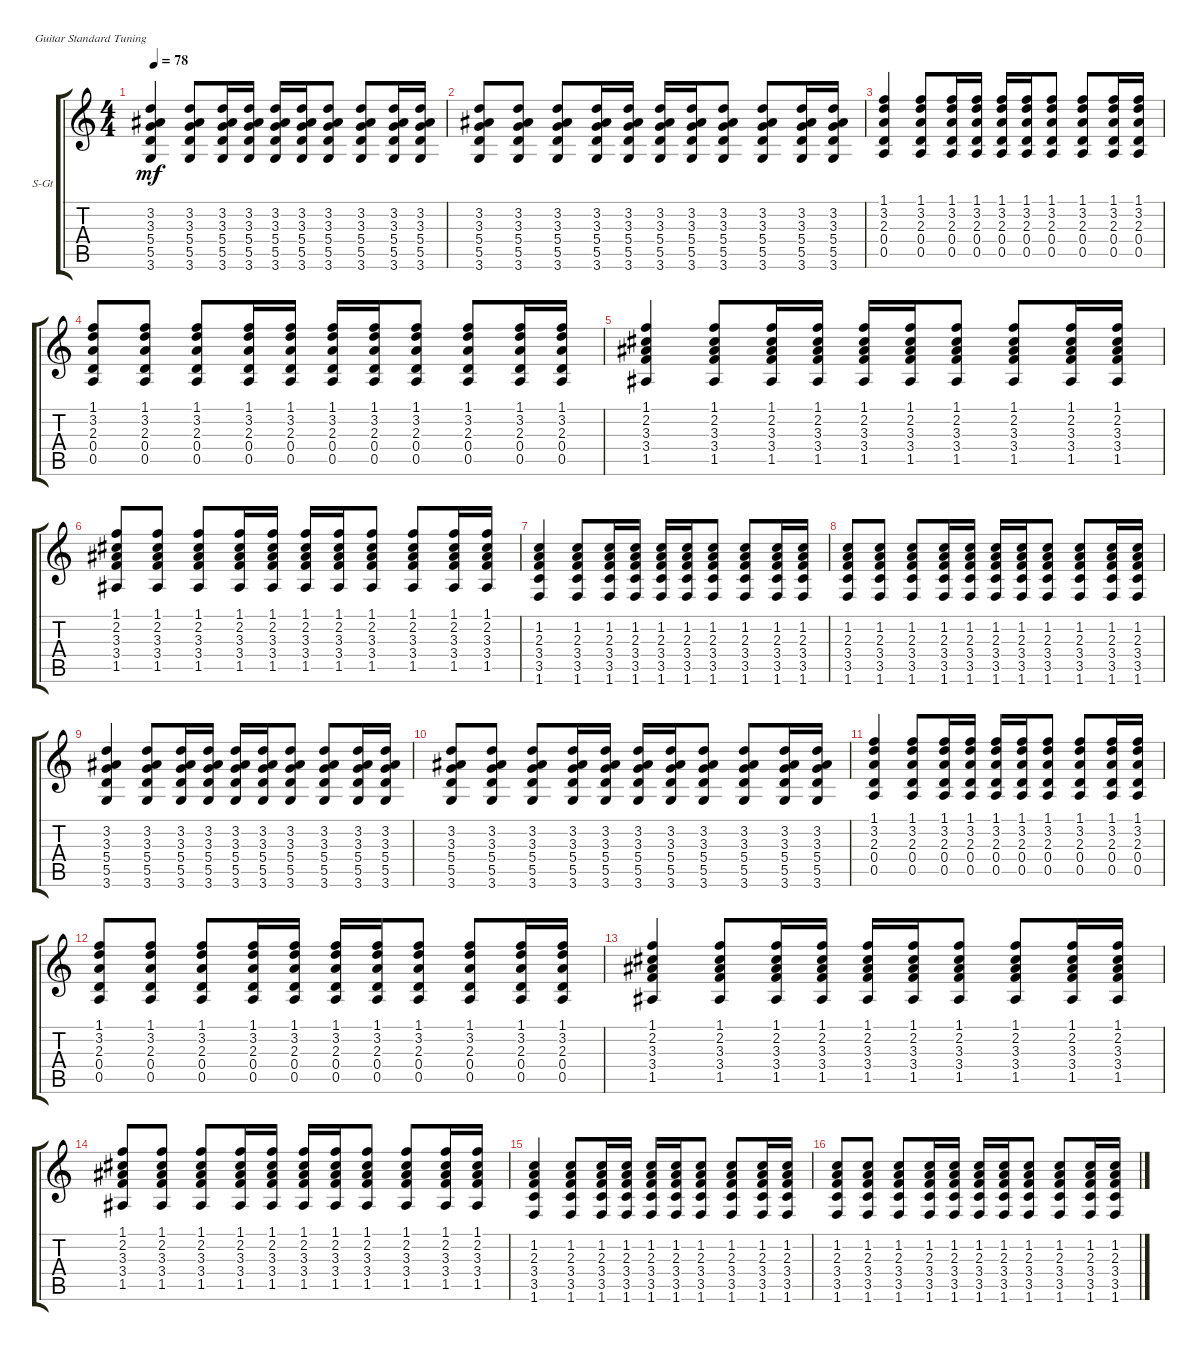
\defaultSystemsLayout 4
\bracketExtendMode groupsimilarinstruments
\firstSystemTrackNameOrientation horizontal
\otherSystemsTrackNameOrientation horizontal
\track ("Steel Guitar" "S-Gt") {instrument acousticguitarsteel}
\staff {score tabs}
\tuning (E4 B3 G3 D3 A2 E2)
\ts (4 4)
\tempo 78
\clef g2
\scale
0.333333
\ks c
(3.6 5.5 5.4 3.3 3.2).4{dy mf} (3.6 5.5 5.4 3.3 3.2).8 (3.6 5.5 5.4 3.3 3.2).16 (3.6 5.5 5.4 3.3 3.2).16 (3.6 5.5 5.4 3.3 3.2).16 (3.6 5.5 5.4 3.3 3.2).16 (3.6 5.5 5.4 3.3 3.2).8 (3.6 5.5 5.4 3.3 3.2).8 (3.6 5.5 5.4 3.3 3.2).16 (3.6 5.5 5.4 3.3 3.2).16 |
\scale
0.333333 (3.6 5.5 5.4 3.3 3.2).8 (3.6 5.5 5.4 3.3 3.2).8 (3.6 5.5 5.4 3.3 3.2).8 (3.6 5.5 5.4 3.3 3.2).16 (3.6 5.5 5.4 3.3 3.2).16 (3.6 5.5 5.4 3.3 3.2).16 (3.6 5.5 5.4 3.3 3.2).16 (3.6 5.5 5.4 3.3 3.2).8 (3.6 5.5 5.4 3.3 3.2).8 (3.6 5.5 5.4 3.3 3.2).16 (3.6 5.5 5.4 3.3 3.2).16 |
\scale
0.333333 (1.1 3.2 2.3 0.4 0.5).4 (1.1 3.2 2.3 0.4 0.5).8 (1.1 3.2 2.3 0.4 0.5).16 (1.1 3.2 2.3 0.4 0.5).16 (1.1 3.2 2.3 0.4 0.5).16 (1.1 3.2 2.3 0.4 0.5).16 (1.1 3.2 2.3 0.4 0.5).8 (1.1 3.2 2.3 0.4 0.5).8 (1.1 3.2 2.3 0.4 0.5).16 (1.1 3.2 2.3 0.4 0.5).16 |
\scale
0.333333 (1.1 3.2 2.3 0.4 0.5).8 (1.1 3.2 2.3 0.4 0.5).8 (1.1 3.2 2.3 0.4 0.5).8 (1.1 3.2 2.3 0.4 0.5).16 (1.1 3.2 2.3 0.4 0.5).16 (1.1 3.2 2.3 0.4 0.5).16 (1.1 3.2 2.3 0.4 0.5).16 (1.1 3.2 2.3 0.4 0.5).8 (1.1 3.2 2.3 0.4 0.5).8 (1.1 3.2 2.3 0.4 0.5).16 (1.1 3.2 2.3 0.4 0.5).16 |
\scale
0.333333 (1.1 2.2 3.3 3.4 1.5).4 (1.1 2.2 3.3 3.4 1.5).8 (1.1 2.2 3.3 3.4 1.5).16 (1.1 2.2 3.3 3.4 1.5).16 (1.1 2.2 3.3 3.4 1.5).16 (1.1 2.2 3.3 3.4 1.5).16 (1.1 2.2 3.3 3.4 1.5).8 (1.1 2.2 3.3 3.4 1.5).8 (1.1 2.2 3.3 3.4 1.5).16 (1.1 2.2 3.3 3.4 1.5).16 |
\scale
0.333333 (1.1 2.2 3.3 3.4 1.5).8 (1.1 2.2 3.3 3.4 1.5).8 (1.1 2.2 3.3 3.4 1.5).8 (1.1 2.2 3.3 3.4 1.5).16 (1.1 2.2 3.3 3.4 1.5).16 (1.1 2.2 3.3 3.4 1.5).16 (1.1 2.2 3.3 3.4 1.5).16 (1.1 2.2 3.3 3.4 1.5).8 (1.1 2.2 3.3 3.4 1.5).8 (1.1 2.2 3.3 3.4 1.5).16 (1.1 2.2 3.3 3.4 1.5).16 |
\scale
0.333333 (1.6 3.5 3.4 2.3 1.2).4 (1.6 3.5 3.4 2.3 1.2).8 (1.6 3.5 3.4 2.3 1.2).16 (1.6 3.5 3.4 2.3 1.2).16 (1.6 3.5 3.4 2.3 1.2).16 (1.6 3.5 3.4 2.3 1.2).16 (1.6 3.5 3.4 2.3 1.2).8 (1.6 3.5 3.4 2.3 1.2).8 (1.6 3.5 3.4 2.3 1.2).16 (1.6 3.5 3.4 2.3 1.2).16 |
\scale
0.333333 (1.6 3.5 3.4 2.3 1.2).8 (1.6 3.5 3.4 2.3 1.2).8 (1.6 3.5 3.4 2.3 1.2).8 (1.6 3.5 3.4 2.3 1.2).16 (1.6 3.5 3.4 2.3 1.2).16 (1.6 3.5 3.4 2.3 1.2).16 (1.6 3.5 3.4 2.3 1.2).16 (1.6 3.5 3.4 2.3 1.2).8 (1.6 3.5 3.4 2.3 1.2).8 (1.6 3.5 3.4 2.3 1.2).16 (1.6 3.5 3.4 2.3 1.2).16 |
\scale
0.333333 (3.6 5.5 5.4 3.3 3.2).4 (3.6 5.5 5.4 3.3 3.2).8 (3.6 5.5 5.4 3.3 3.2).16 (3.6 5.5 5.4 3.3 3.2).16 (3.6 5.5 5.4 3.3 3.2).16 (3.6 5.5 5.4 3.3 3.2).16 (3.6 5.5 5.4 3.3 3.2).8 (3.6 5.5 5.4 3.3 3.2).8 (3.6 5.5 5.4 3.3 3.2).16 (3.6 5.5 5.4 3.3 3.2).16 |
(3.6 5.5 5.4 3.3 3.2).8 (3.6 5.5 5.4 3.3 3.2).8 (3.6 5.5 5.4 3.3 3.2).8 (3.6 5.5 5.4 3.3 3.2).16 (3.6 5.5 5.4 3.3 3.2).16 (3.6 5.5 5.4 3.3 3.2).16 (3.6 5.5 5.4 3.3 3.2).16 (3.6 5.5 5.4 3.3 3.2).8 (3.6 5.5 5.4 3.3 3.2).8 (3.6 5.5 5.4 3.3 3.2).16 (3.6 5.5 5.4 3.3 3.2).16 |
(1.1 3.2 2.3 0.4 0.5).4 (1.1 3.2 2.3 0.4 0.5).8 (1.1 3.2 2.3 0.4 0.5).16 (1.1 3.2 2.3 0.4 0.5).16 (1.1 3.2 2.3 0.4 0.5).16 (1.1 3.2 2.3 0.4 0.5).16 (1.1 3.2 2.3 0.4 0.5).8 (1.1 3.2 2.3 0.4 0.5).8 (1.1 3.2 2.3 0.4 0.5).16 (1.1 3.2 2.3 0.4 0.5).16 |
(1.1 3.2 2.3 0.4 0.5).8 (1.1 3.2 2.3 0.4 0.5).8 (1.1 3.2 2.3 0.4 0.5).8 (1.1 3.2 2.3 0.4 0.5).16 (1.1 3.2 2.3 0.4 0.5).16 (1.1 3.2 2.3 0.4 0.5).16 (1.1 3.2 2.3 0.4 0.5).16 (1.1 3.2 2.3 0.4 0.5).8 (1.1 3.2 2.3 0.4 0.5).8 (1.1 3.2 2.3 0.4 0.5).16 (1.1 3.2 2.3 0.4 0.5).16 |
(1.1 2.2 3.3 3.4 1.5).4 (1.1 2.2 3.3 3.4 1.5).8 (1.1 2.2 3.3 3.4 1.5).16 (1.1 2.2 3.3 3.4 1.5).16 (1.1 2.2 3.3 3.4 1.5).16 (1.1 2.2 3.3 3.4 1.5).16 (1.1 2.2 3.3 3.4 1.5).8 (1.1 2.2 3.3 3.4 1.5).8 (1.1 2.2 3.3 3.4 1.5).16 (1.1 2.2 3.3 3.4 1.5).16 |
(1.1 2.2 3.3 3.4 1.5).8 (1.1 2.2 3.3 3.4 1.5).8 (1.1 2.2 3.3 3.4 1.5).8 (1.1 2.2 3.3 3.4 1.5).16 (1.1 2.2 3.3 3.4 1.5).16 (1.1 2.2 3.3 3.4 1.5).16 (1.1 2.2 3.3 3.4 1.5).16 (1.1 2.2 3.3 3.4 1.5).8 (1.1 2.2 3.3 3.4 1.5).8 (1.1 2.2 3.3 3.4 1.5).16 (1.1 2.2 3.3 3.4 1.5).16 |
(1.6 3.5 3.4 2.3 1.2).4 (1.6 3.5 3.4 2.3 1.2).8 (1.6 3.5 3.4 2.3 1.2).16 (1.6 3.5 3.4 2.3 1.2).16 (1.6 3.5 3.4 2.3 1.2).16 (1.6 3.5 3.4 2.3 1.2).16 (1.6 3.5 3.4 2.3 1.2).8 (1.6 3.5 3.4 2.3 1.2).8 (1.6 3.5 3.4 2.3 1.2).16 (1.6 3.5 3.4 2.3 1.2).16 |
(1.6 3.5 3.4 2.3 1.2).8 (1.6 3.5 3.4 2.3 1.2).8 (1.6 3.5 3.4 2.3 1.2).8 (1.6 3.5 3.4 2.3 1.2).16 (1.6 3.5 3.4 2.3 1.2).16 (1.6 3.5 3.4 2.3 1.2).16 (1.6 3.5 3.4 2.3 1.2).16 (1.6 3.5 3.4 2.3 1.2).8 (1.6 3.5 3.4 2.3 1.2).8 (1.6 3.5 3.4 2.3 1.2).16 (1.6 3.5 3.4 2.3 1.2).16
